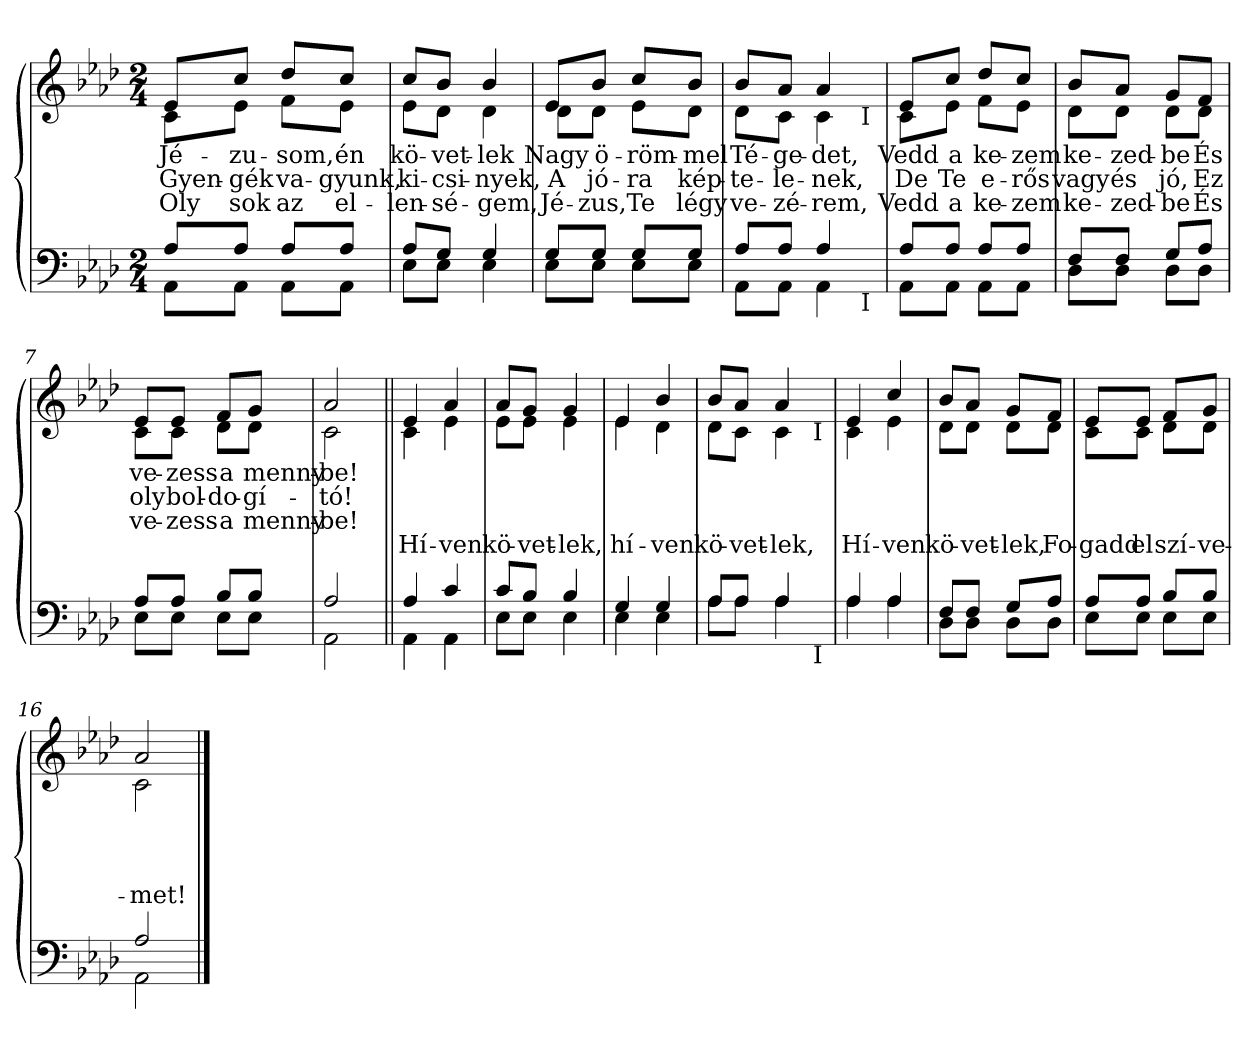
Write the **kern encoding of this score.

**kern	**kern	**text	**text	**text	**text
*part2	*part1	*part1	*part1	*part1	*part1
*staff2	*staff1	*staff1	*staff1	*staff1	*staff1
*clefF4	*clefG2	*	*	*	*
*k[b-e-a-d-]	*k[b-e-a-d-]	*	*	*	*
*A-:	*A-:	*	*	*	*
*M2/4	*M2/4	*	*	*	*
=1	=1	=1	=1	=1	=1
*^	*	*	*	*	*
!	!	!LO:TX:a:B:t=Allegro moderato	!	!	!	!
!	!	!	!LO:LY:b	!LO:LY:b	!LO:LY:b	!
*	*	*^	*	*	*	*
8A-/L	8AA-\L	8e-/L	8c\L	Jé-	Gyen-	Oly	.
!	!	!	!	!LO:LY:b	!LO:LY:b	!LO:LY:b	!
8A-/J	8AA-\J	8cc/J	8e-\J	-zu-	-gék	sok	.
!	!	!	!	!LO:LY:b	!LO:LY:b	!LO:LY:b	!
8A-/L	8AA-\L	8dd-/L	8f\L	-som,	va-	az	.
!	!	!	!	!LO:LY:b	!LO:LY:b	!LO:LY:b	!
8A-/J	8AA-\J	8cc/J	8e-\J	én	-gyunk,	el-	.
=2	=2	=2	=2	=2	=2	=2	=2
!	!	!	!	!LO:LY:b	!LO:LY:b	!LO:LY:b	!
8A-/L	8E-\L	8cc/L	8e-\L	kö-	ki-	-len-	.
!	!	!	!	!LO:LY:b	!LO:LY:b	!LO:LY:b	!
8G/J	8E-\J	8b-/J	8d-\J	-vet-	-csi-	-sé-	.
!	!	!	!	!LO:LY:b	!LO:LY:b	!LO:LY:b	!
4G/	4E-\	4b-/	4d-\	-lek	-nyek,	-gem,	.
=3	=3	=3	=3	=3	=3	=3	=3
!	!	!	!	!LO:LY:b	!LO:LY:b	!LO:LY:b	!
8G/L	8E-\L	8e-/L	8d-\L	Nagy	A	Jé-	.
!	!	!	!	!LO:LY:b	!LO:LY:b	!LO:LY:b	!
8G/J	8E-\J	8b-/J	8d-\J	ö-	jó-	-zus,	.
!	!	!	!	!LO:LY:b	!LO:LY:b	!LO:LY:b	!
8G/L	8E-\L	8cc/L	8e-\L	-röm-	-ra	Te	.
!	!	!	!	!LO:LY:b	!LO:LY:b	!LO:LY:b	!
8G/J	8E-\J	8b-/J	8d-\J	-mel	kép-	légy	.
*	*	*v	*v	*	*	*	*
=4	=4	=4	=4	=4	=4	=4
*	*	*^	*	*	*	*
!	!	!	!	!LO:LY:b	!LO:LY:b	!LO:LY:b	!
*	*^	*	*^	*	*	*	*
8A-/L	8AA-\L	4ryy	8b-/L	8d-\L	4ryy	Té-	-te-	ve-	.
!	!	!	!	!	!	!LO:LY:b	!LO:LY:b	!LO:LY:b	!
8A-/J	8AA-\J	.	8a-/J	8c\J	.	-ge-	-le-	-zé-	.
!	!	!	!	!	!	!LO:LY:b	!LO:LY:b	!LO:LY:b	!
4A-/	4AA-\	8ryy	4a-/	4c\	8ryy	-det,	-nek,	-rem,	.
.	.	32ryy	.	.	32ryy	.	.	.	.
!	!	!	!	!	!LO:TX:b:t=I	!	!	!	!
!	!	!LO:TX:b:t=I	!	!	!	!	!	!	!
.	.	16.ryy	.	.	16.ryy	.	.	.	.
*	*v	*v	*	*	*	*	*	*	*
*	*	*v	*v	*v	*	*	*	*
!!LO:LB:g=z
=5	=5	=5	=5	=5	=5	=5
*	*^	*^	*	*	*	*
*	*	*	*	*^	*	*	*	*
!	!	!	!	!	!	!LO:LY:b	!LO:LY:b	!LO:LY:b	!
*	*v	*v	*	*	*	*	*	*	*
*	*	*	*v	*v	*	*	*	*
8A-/L	8AA-\L	8e-/L	8c\L	Vedd	De	Vedd	.
!	!	!	!	!LO:LY:b	!LO:LY:b	!LO:LY:b	!
8A-/J	8AA-\J	8cc/J	8e-\J	a	Te	a	.
!	!	!	!	!LO:LY:b	!LO:LY:b	!LO:LY:b	!
8A-/L	8AA-\L	8dd-/L	8f\L	ke-	e-	ke-	.
!	!	!	!	!LO:LY:b	!LO:LY:b	!LO:LY:b	!
8A-/J	8AA-\J	8cc/J	8e-\J	-zem	-rős	-zem	.
=6	=6	=6	=6	=6	=6	=6	=6
!	!	!	!	!LO:LY:b	!LO:LY:b	!LO:LY:b	!
8F/L	8D-\L	8b-/L	8d-\L	ke-	vagy	ke-	.
!	!	!	!	!LO:LY:b	!LO:LY:b	!LO:LY:b	!
8F/J	8D-\J	8a-/J	8d-\J	-zed-	és	-zed-	.
!	!	!	!	!LO:LY:b	!LO:LY:b	!LO:LY:b	!
8G/L	8D-\L	8g/L	8d-\L	-be	jó,	-be	.
!	!	!	!	!LO:LY:b	!LO:LY:b	!LO:LY:b	!
8A-/J	8D-\J	8f/J	8d-\J	És	Ez	És	.
=7	=7	=7	=7	=7	=7	=7	=7
!	!	!	!	!LO:LY:b	!LO:LY:b	!LO:LY:b	!
8A-/L	8E-\L	8e-/L	8c\L	ve-	oly	ve-	.
!	!	!	!	!LO:LY:b	!LO:LY:b	!LO:LY:b	!
8A-/J	8E-\J	8e-/J	8c\J	-zess	bol-	-zess	.
!	!	!	!	!LO:LY:b	!LO:LY:b	!LO:LY:b	!
8B-/L	8E-\L	8f/L	8d-\L	a	-do-	a	.
!	!	!	!	!LO:LY:b	!LO:LY:b	!LO:LY:b	!
8B-/J	8E-\J	8g/J	8d-\J	menny-	-gí-	menny-	.
=8	=8	=8	=8	=8	=8	=8	=8
!	!	!	!	!LO:LY:b	!LO:LY:b	!LO:LY:b	!
2A-/	2AA-\	2a-/	2c\	-be!	-tó!	-be!	.
=9||	=9||	=9||	=9||	=9||	=9||	=9||	=9||
!	!	!	!	!	!	!	!LO:LY:b
4A-/	4AA-\	4e-/	4c\	.	.	.	Hí-
!	!	!	!	!	!	!	!LO:LY:b
4c/	4AA-\	4a-/	4e-\	.	.	.	-ven
=10	=10	=10	=10	=10	=10	=10	=10
!	!	!	!	!	!	!	!LO:LY:b
8c/L	8E-\L	8a-/L	8e-\L	.	.	.	kö-
!	!	!	!	!	!	!	!LO:LY:b
8B-/J	8E-\J	8g/J	8e-\J	.	.	.	-vet-
!	!	!	!	!	!	!	!LO:LY:b
4B-/	4E-\	4g/	4e-\	.	.	.	-lek,
!!LO:LB:g=z	!!
=11	=11	=11	=11	=11	=11	=11	=11
!	!	!	!	!	!	!	!LO:LY:b
4G/	4E-\	4e-/	4e-\	.	.	.	hí-
!	!	!	!	!	!	!	!LO:LY:b
4G/	4E-\	4b-/	4d-\	.	.	.	-ven
*	*	*v	*v	*	*	*	*
=12	=12	=12	=12	=12	=12	=12
*	*	*^	*	*	*	*
!	!	!	!	!	!	!	!LO:LY:b
*	*^	*	*^	*	*	*	*
8A-/L	8A-\L	4ryy	8b-/L	8d-\L	4ryy	.	.	.	kö-
!	!	!	!	!	!	!	!	!	!LO:LY:b
8A-/J	8A-\J	.	8a-/J	8c\J	.	.	.	.	-vet-
!	!	!	!	!	!	!	!	!	!LO:LY:b
4A-/	4A-\	8ryy	4a-/	4c\	8ryy	.	.	.	-lek,
.	.	32ryy	.	.	32ryy	.	.	.	.
!	!	!	!	!	!LO:TX:b:t=I	!	!	!	!
!	!	!LO:TX:b:t=I	!	!	!	!	!	!	!
.	.	16.ryy	.	.	16.ryy	.	.	.	.
*	*v	*v	*	*	*	*	*	*	*
*	*	*v	*v	*v	*	*	*	*
=13	=13	=13	=13	=13	=13	=13
*	*^	*^	*	*	*	*
*	*	*	*	*^	*	*	*	*
!	!	!	!	!	!	!	!	!	!LO:LY:b
*	*v	*v	*	*	*	*	*	*	*
*	*	*	*v	*v	*	*	*	*
4A-/	4A-\	4e-/	4c\	.	.	.	Hí-
!	!	!	!	!	!	!	!LO:LY:b
4A-/	4A-\	4cc/	4e-\	.	.	.	-ven
=14	=14	=14	=14	=14	=14	=14	=14
!	!	!	!	!	!	!	!LO:LY:b
8F/L	8D-\L	8b-/L	8d-\L	.	.	.	kö-
!	!	!	!	!	!	!	!LO:LY:b
8F/J	8D-\J	8a-/J	8d-\J	.	.	.	-vet-
!	!	!	!	!	!	!	!LO:LY:b
8G/L	8D-\L	8g/L	8d-\L	.	.	.	-lek,
!	!	!	!	!	!	!	!LO:LY:b
8A-/J	8D-\J	8f/J	8d-\J	.	.	.	Fo-
=15	=15	=15	=15	=15	=15	=15	=15
!	!	!	!	!	!	!	!LO:LY:b
8A-/L	8E-\L	8e-/L	8c\L	.	.	.	-gadd
!	!	!	!	!	!	!	!LO:LY:b
8A-/J	8E-\J	8e-/J	8c\J	.	.	.	el
!	!	!	!	!	!	!	!LO:LY:b
8B-/L	8E-\L	8f/L	8d-\L	.	.	.	szí-
!	!	!	!	!	!	!	!LO:LY:b
8B-/J	8E-\J	8g/J	8d-\J	.	.	.	-ve-
=16	=16	=16	=16	=16	=16	=16	=16
!	!	!	!	!	!	!	!LO:LY:b
2A-/	2AA-\	2a-/	2c\	.	.	.	-met!
*v	*v	*	*	*	*	*	*
*	*v	*v	*	*	*	*
==	==	==	==	==	==
*-	*-	*-	*-	*-	*-
